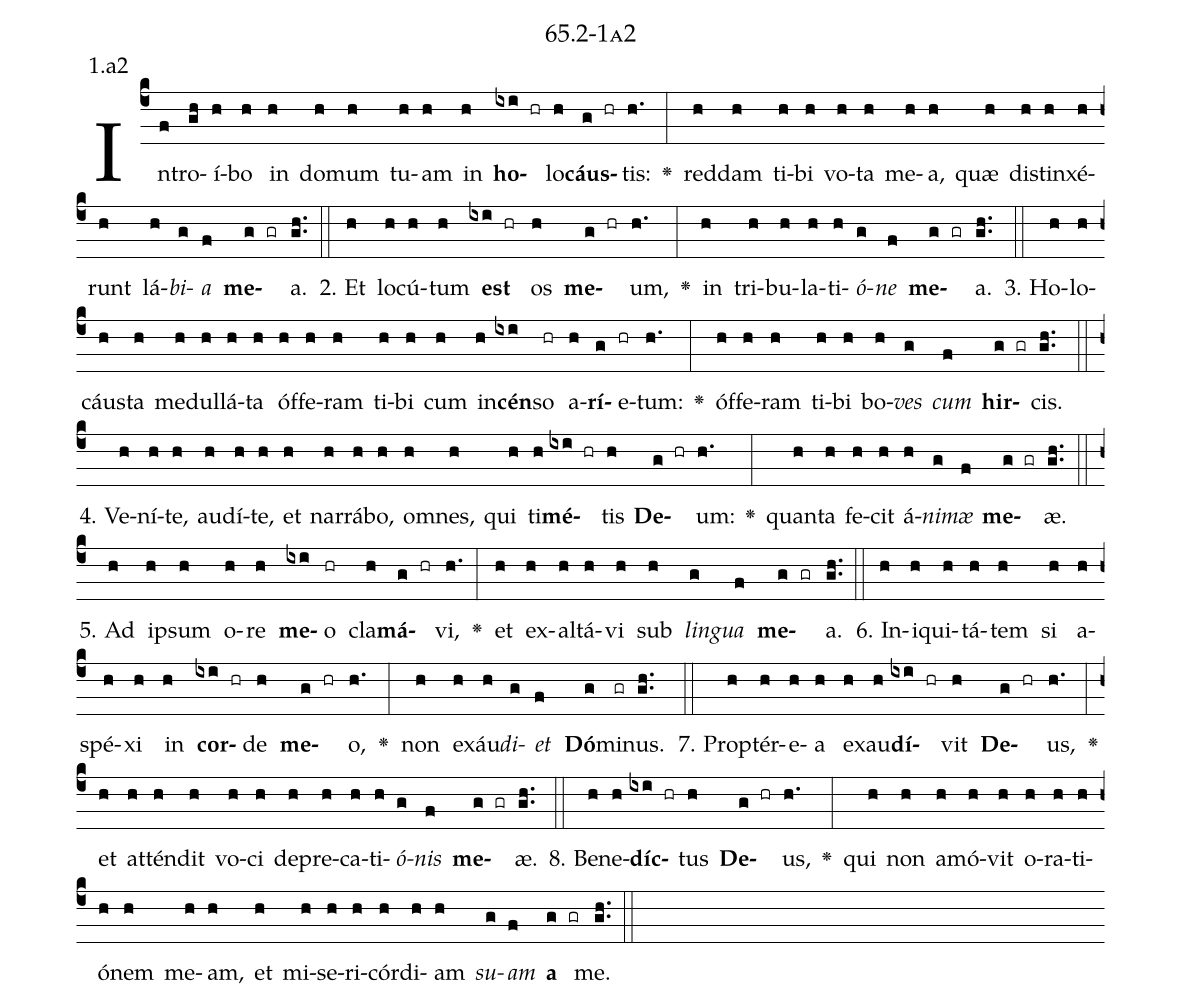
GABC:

name: 65.2-1a2;
annotation: 1.a2;
%%
(c4)In(f)tro(gh)í(h)bo(h) in(h) do(h)mum(h) tu(h)am(h) in(h) <b>ho</b>(ixi hr)lo(h)<b>cáus</b>(g hr)tis:(h.) <v>\greheightstar</v>(:) red(h)dam(h) ti(h)bi(h) vo(h)ta(h) me(h)a,(h) quæ(h) di(h)stin(h)xé(h)runt(h) lá(h)<i>bi</i>(g)<i>a</i>(f) <b>me</b>(g gr)a.(gh..) (::)
2. Et(h) lo(h)cú(h)tum(h) <b>est</b>(ixi hr) os(h) <b>me</b>(g hr)um,(h.) <v>\greheightstar</v>(:) in(h) tri(h)bu(h)la(h)ti(h)<i>ó</i>(g)<i>ne</i>(f) <b>me</b>(g gr)a.(gh..) (::)
3. Ho(h)lo(h)cáus(h)ta(h) me(h)dul(h)lá(h)ta(h) óf(h)fe(h)ram(h) ti(h)bi(h) cum(h) in(h)<b>cén</b>(ixi)so(hr) a(h)<b>rí</b>(g)e(hr)tum:(h.) <v>\greheightstar</v>(:) óf(h)fe(h)ram(h) ti(h)bi(h) bo(h)<i>ves</i>(g) <i>cum</i>(f) <b>hir</b>(g gr)cis.(gh..) (::)
4. Ve(h)ní(h)te,(h) au(h)dí(h)te,(h) et(h) nar(h)rá(h)bo,(h) om(h)nes,(h) qui(h) ti(h)<b>mé</b>(ixi hr)tis(h) <b>De</b>(g hr)um:(h.) <v>\greheightstar</v>(:) quan(h)ta(h) fe(h)cit(h) á(h)<i>ni</i>(g)<i>mæ</i>(f) <b>me</b>(g gr)æ.(gh..) (::)
5. Ad(h) ip(h)sum(h) o(h)re(h) <b>me</b>(ixi)o(hr) cla(h)<b>má</b>(g hr)vi,(h.) <v>\greheightstar</v>(:) et(h) ex(h)al(h)tá(h)vi(h) sub(h) <i>lin</i>(g)<i>gua</i>(f) <b>me</b>(g gr)a.(gh..) (::)
6. In(h)i(h)qui(h)tá(h)tem(h) si(h) a(h)spé(h)xi(h) in(h) <b>cor</b>(ixi hr)de(h) <b>me</b>(g hr)o,(h.) <v>\greheightstar</v>(:) non(h) ex(h)áu(h)<i>di</i>(g)<i>et</i>(f) <b>Dó</b>(g)mi(gr)nus.(gh..) (::)
7. Prop(h)tér(h)e(h)a(h) ex(h)au(h)<b>dí</b>(ixi hr)vit(h) <b>De</b>(g hr)us,(h.) <v>\greheightstar</v>(:) et(h) at(h)tén(h)dit(h) vo(h)ci(h) de(h)pre(h)ca(h)ti(h)<i>ó</i>(g)<i>nis</i>(f) <b>me</b>(g gr)æ.(gh..) (::)
8. Be(h)ne(h)<b>díc</b>(ixi hr)tus(h) <b>De</b>(g hr)us,(h.) <v>\greheightstar</v>(:) qui(h) non(h) a(h)mó(h)vit(h) o(h)ra(h)ti(h)ó(h)nem(h) me(h)am,(h) et(h) mi(h)se(h)ri(h)cór(h)di(h)am(h) <i>su</i>(g)<i>am</i>(f) <b>a</b>(g gr) me.(gh..) (::)
